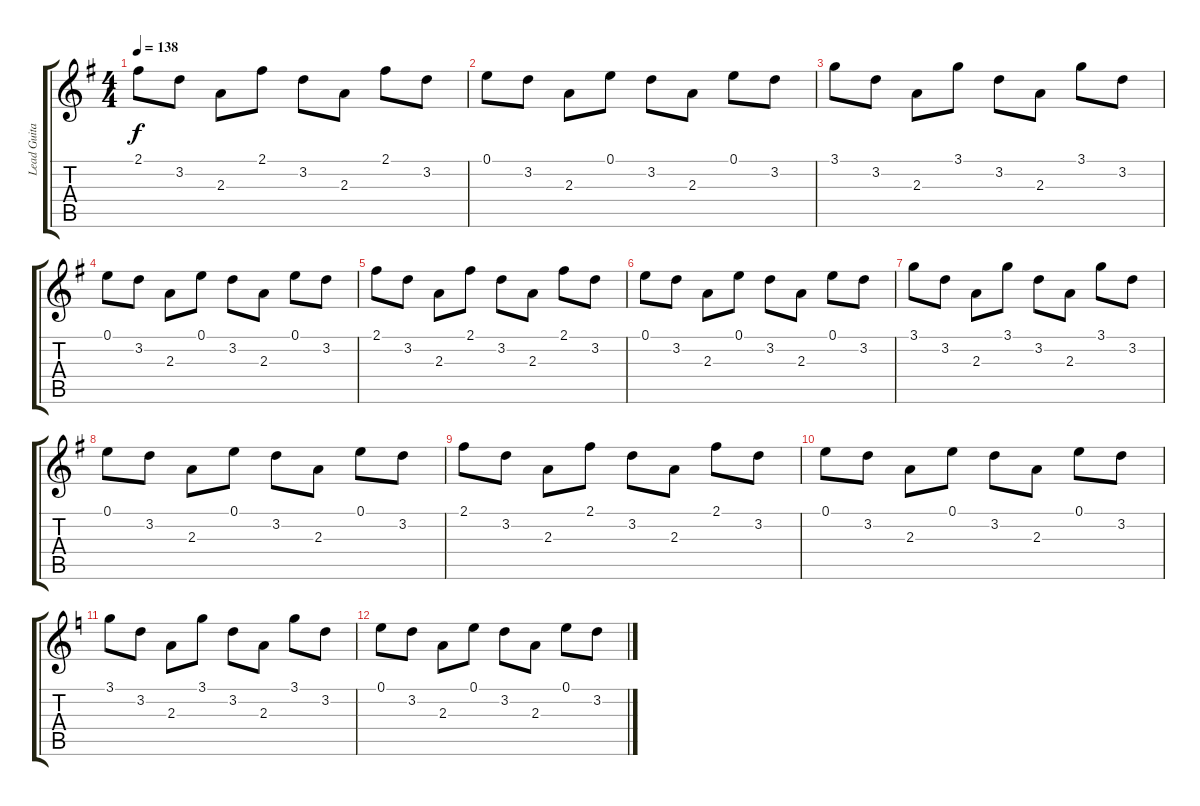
\track ("Lead Guitar" "Lead Guita") {instrument acousticguitarsteel}
\staff {score tabs}
\tuning (E4 B3 G3 D3 A2 E2) {hide}
\ts (4 4)
\tempo 138
\clef g2
\ks g
2.1.8{dy f volume 5 instrument electricguitarjazz} 3.2.8 2.3.8 2.1.8 3.2.8 2.3.8 2.1.8 3.2.8 |
0.1.8{volume 8 instrument electricguitarjazz} 3.2.8 2.3.8 0.1.8 3.2.8 2.3.8 0.1.8 3.2.8 |
3.1.8{volume 11 instrument electricguitarjazz} 3.2.8 2.3.8 3.1.8 3.2.8 2.3.8 3.1.8 3.2.8 |
0.1.8{volume 13 instrument electricguitarjazz} 3.2.8 2.3.8 0.1.8 3.2.8 2.3.8 0.1.8 3.2.8 |
2.1.8 3.2.8 2.3.8 2.1.8 3.2.8 2.3.8 2.1.8 3.2.8 |
0.1.8 3.2.8 2.3.8 0.1.8 3.2.8 2.3.8 0.1.8 3.2.8 |
3.1.8 3.2.8 2.3.8 3.1.8 3.2.8 2.3.8 3.1.8 3.2.8 |
0.1.8 3.2.8 2.3.8 0.1.8 3.2.8 2.3.8 0.1.8 3.2.8 |
2.1.8 3.2.8 2.3.8 2.1.8 3.2.8 2.3.8 2.1.8 3.2.8 |
0.1.8 3.2.8 2.3.8 0.1.8 3.2.8 2.3.8 0.1.8 3.2.8 |
\ks c
3.1.8 3.2.8 2.3.8 3.1.8 3.2.8 2.3.8 3.1.8 3.2.8 |
0.1.8 3.2.8 2.3.8 0.1.8 3.2.8 2.3.8 0.1.8 3.2.8
